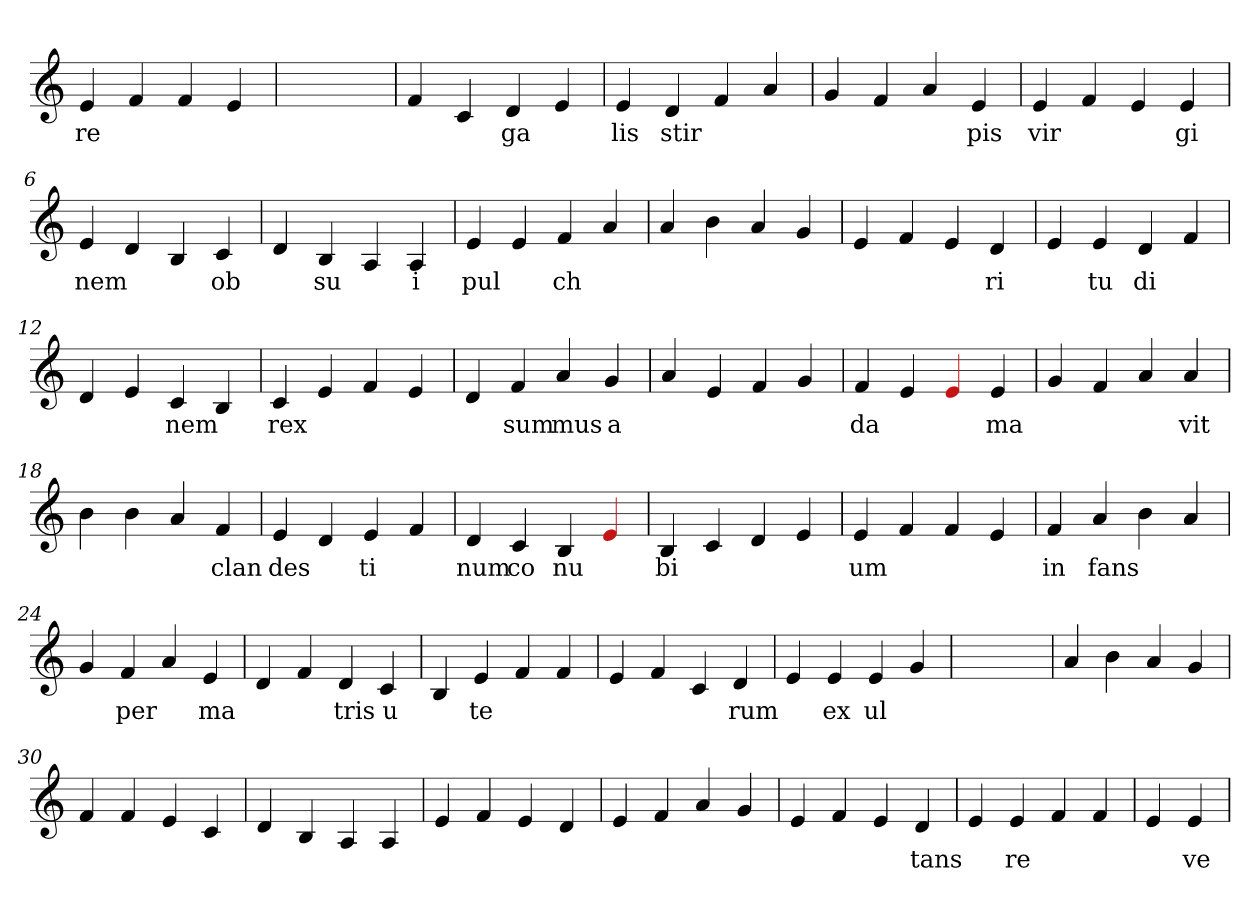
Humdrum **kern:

**kern	**text
*part1	*part1
*staff1	*staff1
*clefG2	*
=1	=1
4e	re
4f	.
4f	.
4e	.
=2	=2
1ryy	.
=2	=2
4f	.
4c	.
4d	ga
4e	.
=3	=3
4e	lis
4d	stir
4f	.
4a	.
=4	=4
4g	.
4f	.
4a	.
4e	pis
=5	=5
4e	vir
4f	.
4e	.
4e	gi
=6	=6
4e	nem
4d	.
4B	.
4c	ob
=7	=7
4d	.
4B	su
4A	.
4A	i
=8	=8
4e	pul
4e	.
4f	ch
4a	.
=9	=9
4a	.
4b	.
4a	.
4g	.
=10	=10
4e	.
4f	.
4e	.
4d	ri
=11	=11
4e	.
4e	tu
4d	di
4f	.
=12	=12
4d	.
4e	.
4c	nem
4B	.
=13	=13
4c	rex
4e	.
4f	.
4e	.
=14	=14
4d	.
4f	sum
4a	mus
4g	a
=15	=15
4a	.
4e	.
4f	.
4g	.
=16	=16
4f	da
4e	.
4Re	.
4e	ma
=17	=17
4g	.
4f	.
4a	.
4a	vit
=18	=18
4b	.
4b	.
4a	.
4f	clan
=19	=19
4e	des
4d	.
4e	ti
4f	.
=20	=20
4d	num
4c	co
4B	nu
4Re	.
=21	=21
4B	bi
4c	.
4d	.
4e	.
=22	=22
4e	um
4f	.
4f	.
4e	.
=23	=23
4f	in
4a	fans
4b	.
4a	.
=24	=24
4g	.
4f	per
4a	.
4e	ma
=25	=25
4d	.
4f	.
4d	tris
4c	u
=26	=26
4B	.
4e	te
4f	.
4f	.
=27	=27
4e	.
4f	.
4c	.
4d	rum
=28	=28
4e	.
4e	ex
4e	ul
4g	.
=29	=29
1ryy	.
=29	=29
4a	.
4b	.
4a	.
4g	.
=30	=30
4f	.
4f	.
4e	.
4c	.
=31	=31
4d	.
4B	.
4A	.
4A	.
=32	=32
4e	.
4f	.
4e	.
4d	.
=33	=33
4e	.
4f	.
4a	.
4g	.
=34	=34
4e	.
4f	.
4e	.
4d	tans
=35	=35
4e	.
4e	re
4f	.
4f	.
=36	=36
4e	.
4e	ve
=	=
*-	*-
